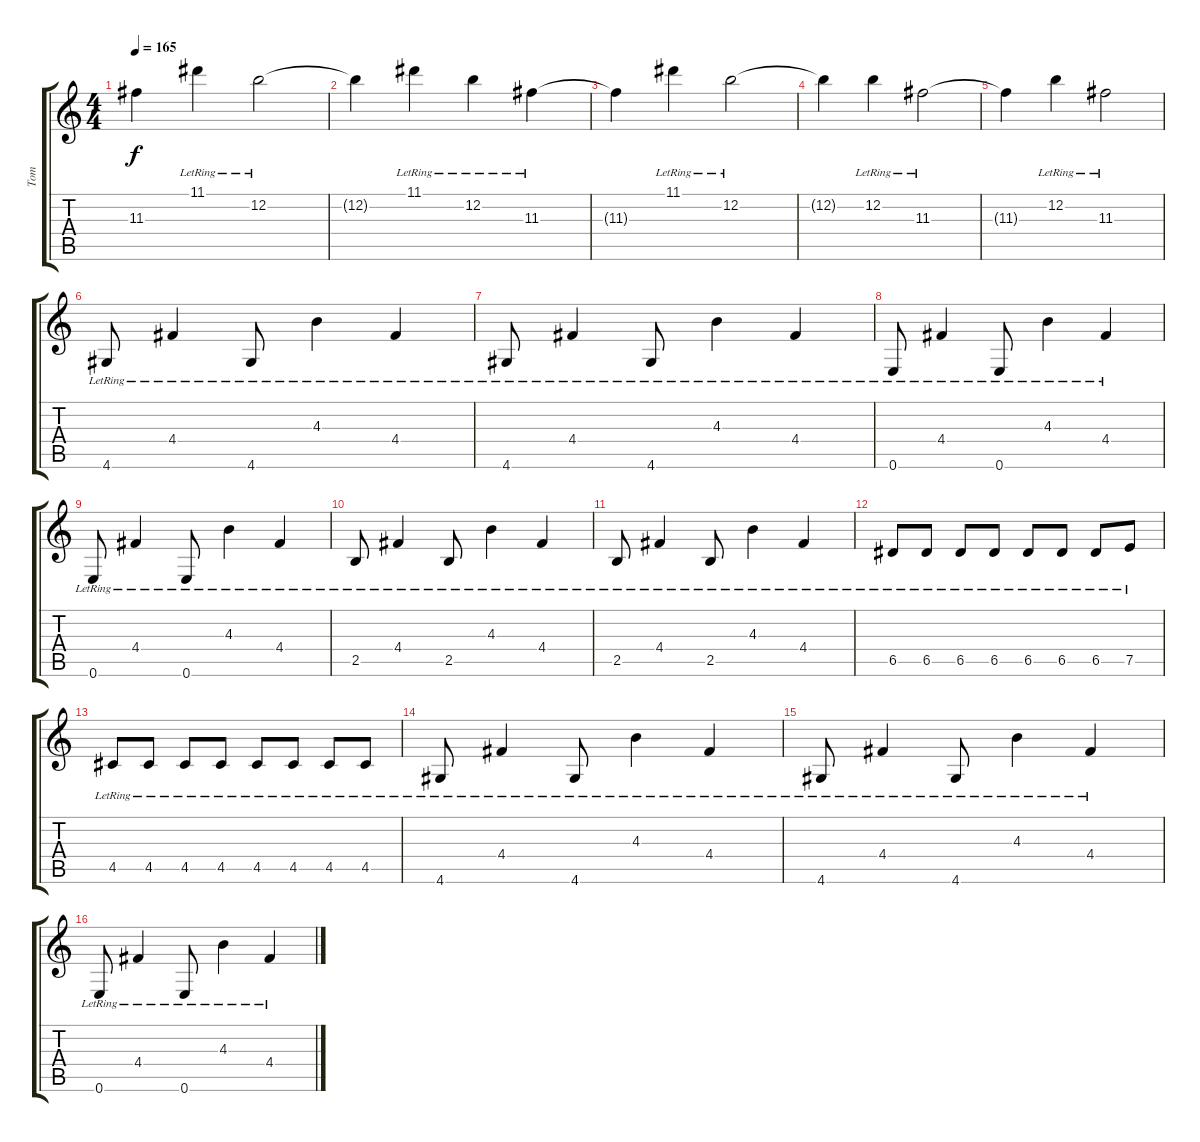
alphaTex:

\track ("Tom" "Tom") {instrument electricguitarclean}
\staff {score tabs}
\tuning (E4 B3 G3 D3 A2 E2) {hide}
\ts (4 4)
\tempo 165
\clef g2
\ks c
11.3{t}.4{dy f} 11.1{lr}.4 12.2{lr}.2 |
12.2{t}.4 11.1{lr}.4 12.2{lr}.4 11.3{lr}.4 |
11.3{t}.4 11.1{lr}.4 12.2{lr}.2 |
12.2{t}.4 12.2{lr}.4 11.3{lr}.2 |
11.3{t}.4 12.2{lr}.4 11.3{lr}.2 |
4.6{lr}.8 4.4{lr}.4 4.6{lr}.8 4.3{lr}.4 4.4{lr}.4 |
4.6{lr}.8 4.4{lr}.4 4.6{lr}.8 4.3{lr}.4 4.4{lr}.4 |
0.6{lr}.8 4.4{lr}.4 0.6{lr}.8 4.3{lr}.4 4.4{lr}.4 |
0.6{lr}.8 4.4{lr}.4 0.6{lr}.8 4.3{lr}.4 4.4{lr}.4 |
2.5{lr}.8 4.4{lr}.4 2.5{lr}.8 4.3{lr}.4 4.4{lr}.4 |
2.5{lr}.8 4.4{lr}.4 2.5{lr}.8 4.3{lr}.4 4.4{lr}.4 |
6.5{lr}.8 6.5{lr}.8 6.5{lr}.8 6.5{lr}.8 6.5{lr}.8 6.5{lr}.8 6.5{lr}.8 7.5{lr}.8 |
4.5{lr}.8 4.5{lr}.8 4.5{lr}.8 4.5{lr}.8 4.5{lr}.8 4.5{lr}.8 4.5{lr}.8 4.5{lr}.8 |
4.6{lr}.8 4.4{lr}.4 4.6{lr}.8 4.3{lr}.4 4.4{lr}.4 |
4.6{lr}.8 4.4{lr}.4 4.6{lr}.8 4.3{lr}.4 4.4{lr}.4 |
0.6{lr}.8 4.4{lr}.4 0.6{lr}.8 4.3{lr}.4 4.4{lr}.4
